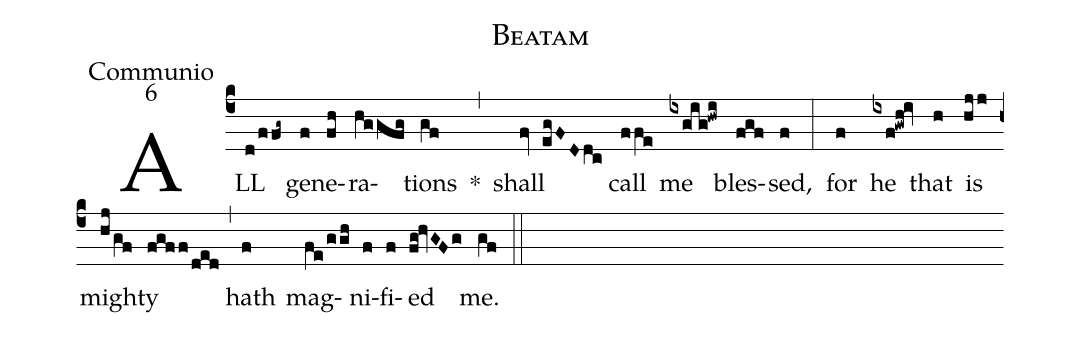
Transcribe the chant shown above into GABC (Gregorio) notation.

name:Beatam;
office-part:Communio;
mode:6;
%%
(c4) ALL(d/ffg~) ge(f)ne(fh)ra(hggfg)tions(gf) *(,) shall(fv egFDdc) call(ffe) me(ixgig!hwi) bles(fgf)sed,(f) (:) for(f) he(ixf!gwh!iv) that(h) is(hjj) migh(hj/gf)ty(fgff/ded) (,) hath(f) mag(fe/ggh)ni(f)fi(f)ed(fg!hvGFg) me.(gf) (::)
